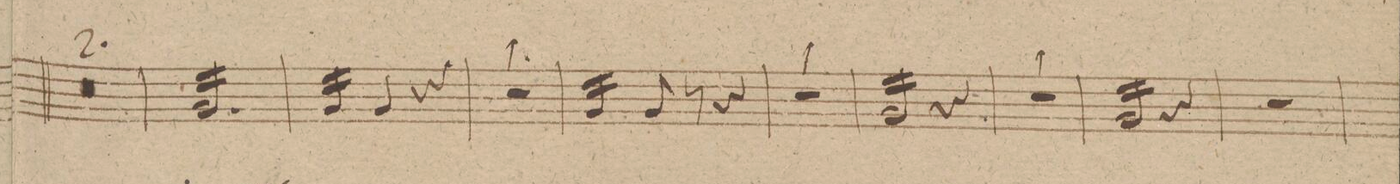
**kern	**dynam
*I"Timpano. E. A. H.	*
*clefF4	*
*k[f#c#g#d#]	*
*M3/4	*
1.r	.
=57	=57
=58	=58
16BBLL	.
16BB	.
16BB	.
16BB	.
16BB	.
16BB	.
16BB	.
16BB	.
16BB	.
16BB	.
16BB	.
16BBJJ	.
=59	=59
16BBLL	.
16BB	.
16BB	.
16BBJJ	.
4BB	.
4r	.
=60	=60
2.r	.
=61	=61
16BBLL	.
16BB	.
16BB	.
16BBJJ	.
8BB	.
8r	.
4r	.
=62	=62
2.r	.
=63	=63
16BBLL	.
16BB	.
16BB	.
16BB	.
16BB	.
16BB	.
16BB	.
16BBJJ	.
4r	.
=64	=64
2.r	.
=65	=65
16BBLL	.
16BB	.
16BB	.
16BB	.
16BB	.
16BB	.
16BB	.
16BBJJ	.
4r	.
=66	=66
2.r	.
=67	=67
*-	*-
